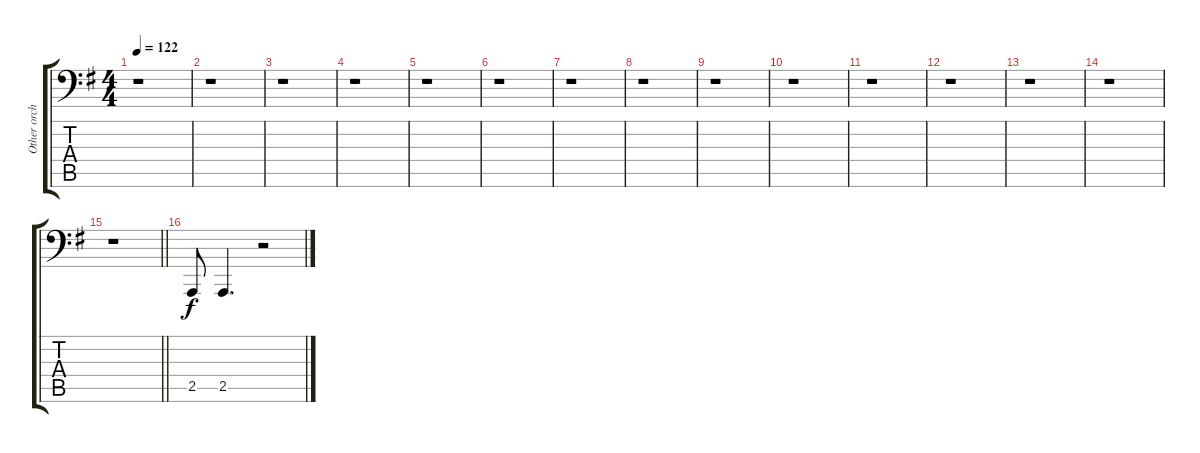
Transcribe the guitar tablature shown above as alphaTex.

\track ("Other orchestral" "Other orch") {instrument timpani}
\staff {score tabs}
\tuning (D3 A2 F2 C2 G1 D1) {hide}
\ts (4 4)
\tempo 122
\clef f4
\ks g
r.1{dy fff} |
r.1 |
r.1 |
r.1 |
r.1 |
r.1 |
r.1 |
r.1 |
r.1 |
r.1 |
r.1 |
r.1 |
r.1 |
r.1 |
\barLineRight lightlight
r.1 |
2.5.8{dy f} 2.5.4{d} r.2
